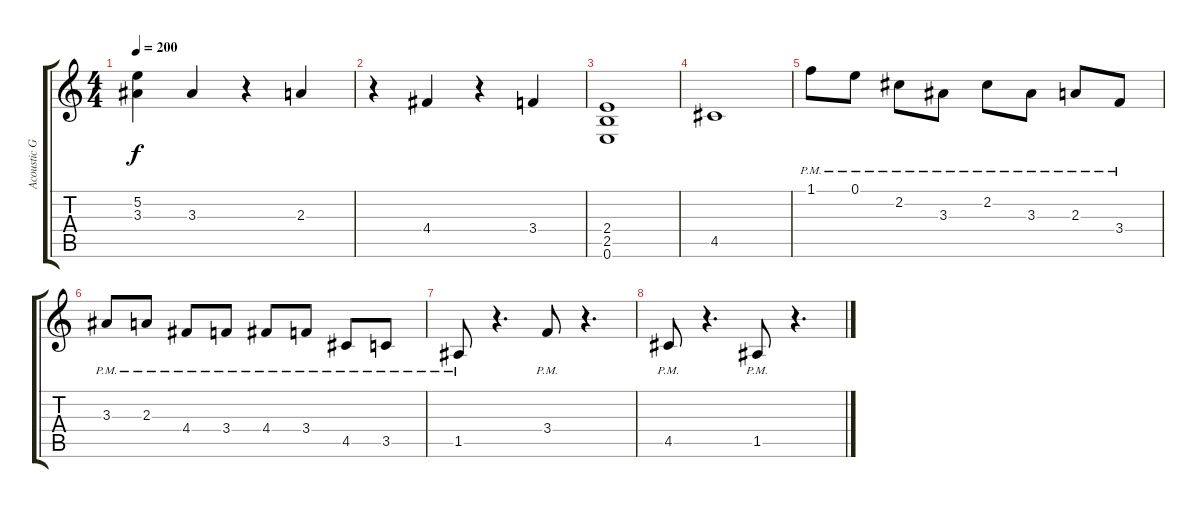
\track ("Acoustic Guitar" "Acoustic G") {instrument acousticguitarsteel}
\staff {score tabs}
\tuning (E4 B3 G3 D3 A2 E2) {hide}
\ts (4 4)
\tempo 200
\clef g2
\ks c
(5.2{t} 3.3{t}).4{dy f} 3.3.4 r.4 2.3.4 |
r.4 4.4.4 r.4 3.4.4 |
(2.4 2.5 0.6).1 |
4.5.1 |
1.1{pm}.8 0.1{pm}.8 2.2{pm}.8 3.3{pm}.8 2.2{pm}.8 3.3{pm}.8 2.3{pm}.8 3.4{pm}.8 |
3.3{pm}.8 2.3{pm}.8 4.4{pm}.8 3.4{pm}.8 4.4{pm}.8 3.4{pm}.8 4.5{pm}.8 3.5{pm}.8 |
1.5{pm}.8 r.4{d} 3.4{pm}.8 r.4{d} |
4.5{pm}.8 r.4{d} 1.5{pm}.8 r.4{d}
